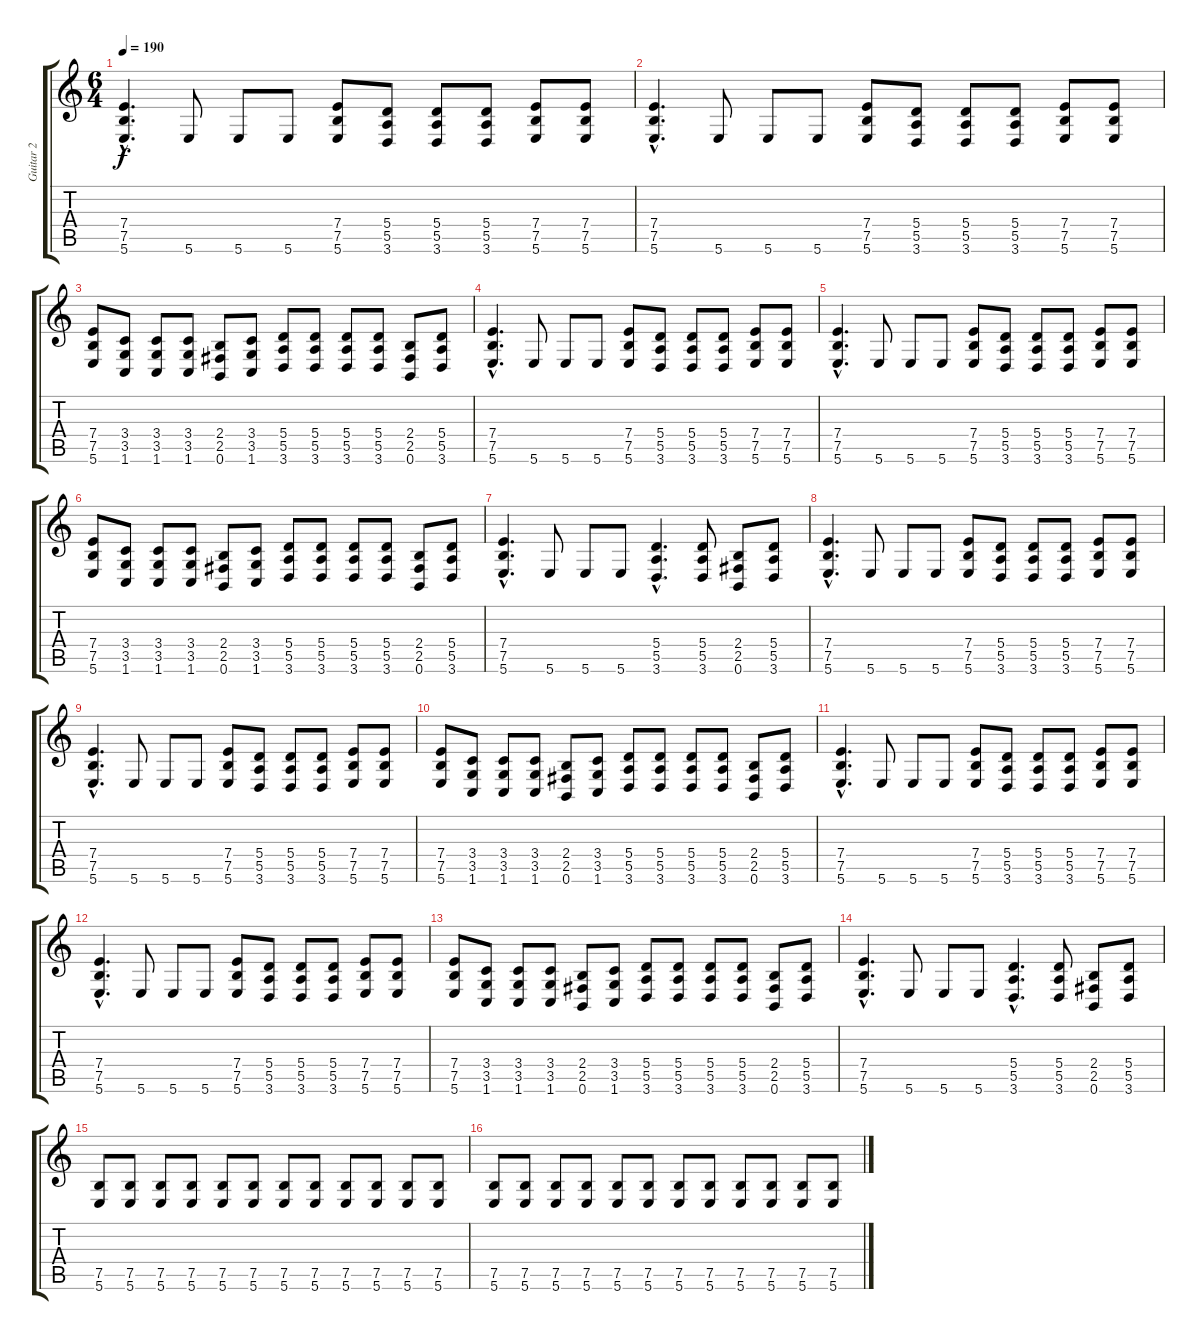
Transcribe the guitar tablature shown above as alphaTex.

\track ("Guitar 2" "Guitar 2") {instrument distortionguitar}
\staff {score tabs}
\tuning (B3 G3 D3 A2 E2 B1) {hide}
\ts (6 4)
\tempo 190
\clef g2
\ks c
(7.4{hac} 7.5{hac} 5.6{hac}).4{d dy f instrument distortionguitar} 5.6.8 5.6.8 5.6.8 (7.4 7.5 5.6).8 (5.4 5.5 3.6).8 (5.4 5.5 3.6).8 (5.4 5.5 3.6).8 (7.4 7.5 5.6).8 (7.4 7.5 5.6).8 |
(7.4{hac} 7.5{hac} 5.6{hac}).4{d} 5.6.8 5.6.8 5.6.8 (7.4 7.5 5.6).8 (5.4 5.5 3.6).8 (5.4 5.5 3.6).8 (5.4 5.5 3.6).8 (7.4 7.5 5.6).8 (7.4 7.5 5.6).8 |
(7.4 7.5 5.6).8 (3.4 3.5 1.6).8 (3.4 3.5 1.6).8 (3.4 3.5 1.6).8 (2.4 2.5 0.6).8 (3.4 3.5 1.6).8 (5.4 5.5 3.6).8 (5.4 5.5 3.6).8 (5.4 5.5 3.6).8 (5.4 5.5 3.6).8 (2.4 2.5 0.6).8 (5.4 5.5 3.6).8 |
(7.4{hac} 7.5{hac} 5.6{hac}).4{d} 5.6.8 5.6.8 5.6.8 (7.4 7.5 5.6).8 (5.4 5.5 3.6).8 (5.4 5.5 3.6).8 (5.4 5.5 3.6).8 (7.4 7.5 5.6).8 (7.4 7.5 5.6).8 |
(7.4{hac} 7.5{hac} 5.6{hac}).4{d} 5.6.8 5.6.8 5.6.8 (7.4 7.5 5.6).8 (5.4 5.5 3.6).8 (5.4 5.5 3.6).8 (5.4 5.5 3.6).8 (7.4 7.5 5.6).8 (7.4 7.5 5.6).8 |
(7.4 7.5 5.6).8 (3.4 3.5 1.6).8 (3.4 3.5 1.6).8 (3.4 3.5 1.6).8 (2.4 2.5 0.6).8 (3.4 3.5 1.6).8 (5.4 5.5 3.6).8 (5.4 5.5 3.6).8 (5.4 5.5 3.6).8 (5.4 5.5 3.6).8 (2.4 2.5 0.6).8 (5.4 5.5 3.6).8 |
(7.4{hac} 7.5{hac} 5.6{hac}).4{d} 5.6.8 5.6.8 5.6.8 (5.4{hac} 5.5{hac} 3.6{hac}).4{d} (5.4 5.5 3.6).8 (2.4 2.5 0.6).8 (5.4 5.5 3.6).8 |
(7.4{hac} 7.5{hac} 5.6{hac}).4{d} 5.6.8 5.6.8 5.6.8 (7.4 7.5 5.6).8 (5.4 5.5 3.6).8 (5.4 5.5 3.6).8 (5.4 5.5 3.6).8 (7.4 7.5 5.6).8 (7.4 7.5 5.6).8 |
(7.4{hac} 7.5{hac} 5.6{hac}).4{d} 5.6.8 5.6.8 5.6.8 (7.4 7.5 5.6).8 (5.4 5.5 3.6).8 (5.4 5.5 3.6).8 (5.4 5.5 3.6).8 (7.4 7.5 5.6).8 (7.4 7.5 5.6).8 |
(7.4 7.5 5.6).8 (3.4 3.5 1.6).8 (3.4 3.5 1.6).8 (3.4 3.5 1.6).8 (2.4 2.5 0.6).8 (3.4 3.5 1.6).8 (5.4 5.5 3.6).8 (5.4 5.5 3.6).8 (5.4 5.5 3.6).8 (5.4 5.5 3.6).8 (2.4 2.5 0.6).8 (5.4 5.5 3.6).8 |
(7.4{hac} 7.5{hac} 5.6{hac}).4{d} 5.6.8 5.6.8 5.6.8 (7.4 7.5 5.6).8 (5.4 5.5 3.6).8 (5.4 5.5 3.6).8 (5.4 5.5 3.6).8 (7.4 7.5 5.6).8 (7.4 7.5 5.6).8 |
(7.4{hac} 7.5{hac} 5.6{hac}).4{d} 5.6.8 5.6.8 5.6.8 (7.4 7.5 5.6).8 (5.4 5.5 3.6).8 (5.4 5.5 3.6).8 (5.4 5.5 3.6).8 (7.4 7.5 5.6).8 (7.4 7.5 5.6).8 |
(7.4 7.5 5.6).8 (3.4 3.5 1.6).8 (3.4 3.5 1.6).8 (3.4 3.5 1.6).8 (2.4 2.5 0.6).8 (3.4 3.5 1.6).8 (5.4 5.5 3.6).8 (5.4 5.5 3.6).8 (5.4 5.5 3.6).8 (5.4 5.5 3.6).8 (2.4 2.5 0.6).8 (5.4 5.5 3.6).8 |
(7.4{hac} 7.5{hac} 5.6{hac}).4{d} 5.6.8 5.6.8 5.6.8 (5.4{hac} 5.5{hac} 3.6{hac}).4{d} (5.4 5.5 3.6).8 (2.4 2.5 0.6).8 (5.4 5.5 3.6).8 |
(7.5 5.6).8 (7.5 5.6).8 (7.5 5.6).8 (7.5 5.6).8 (7.5 5.6).8 (7.5 5.6).8 (7.5 5.6).8 (7.5 5.6).8 (7.5 5.6).8 (7.5 5.6).8 (7.5 5.6).8 (7.5 5.6).8 |
(7.5 5.6).8 (7.5 5.6).8 (7.5 5.6).8 (7.5 5.6).8 (7.5 5.6).8 (7.5 5.6).8 (7.5 5.6).8 (7.5 5.6).8 (7.5 5.6).8 (7.5 5.6).8 (7.5 5.6).8 (7.5 5.6).8
